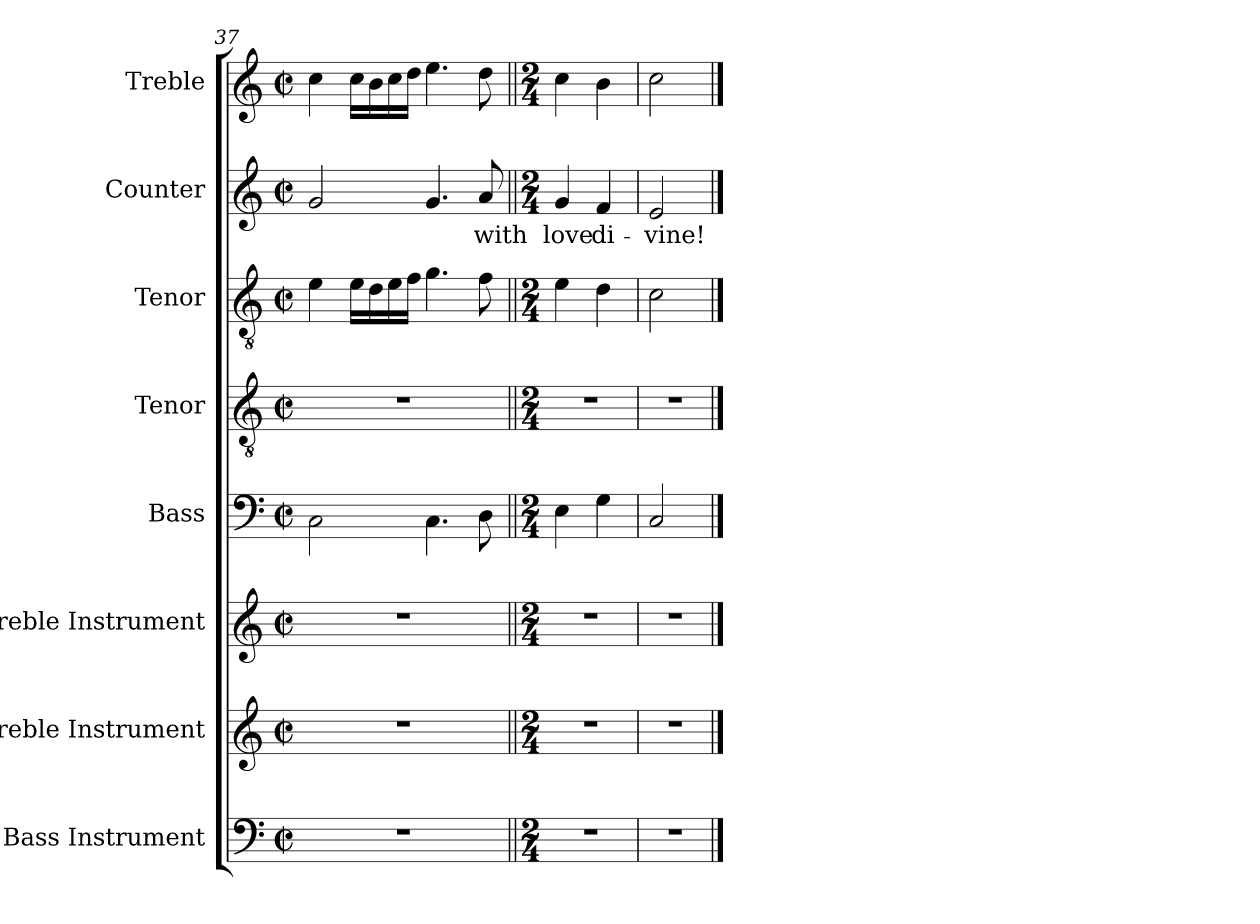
**kern	**kern	**kern	**kern	**kern	**kern	**kern	**text	**kern
*part8	*part7	*part6	*part5	*part4	*part3	*part2	*part2	*part1
*staff8	*staff7	*staff6	*staff5	*staff4	*staff3	*staff2	*staff2	*staff1
*I"Bass Instrument	*I"Treble Instrument	*I"Treble Instrument	*I"Bass	*I"Tenor	*I"Tenor	*I"Counter	*	*I"Treble
*I'B. Inst.	*I'Treble Instrument	*I'Treble Instrument	*I'Bass	*I'Tenor	*I'Tenor	*I'Counter	*	*I'Treble
*clefF4	*clefG2	*clefG2	*clefF4	*clefGv2	*clefGv2	*clefG2	*	*clefG2
*k[]	*k[]	*k[]	*k[]	*k[]	*k[]	*k[]	*	*k[]
*M2/2	*M2/2	*M2/2	*M2/2	*M2/2	*M2/2	*M2/2	*	*M2/2
*met(c|)	*met(c|)	*met(c|)	*met(c|)	*met(c|)	*met(c|)	*met(c|)	*	*met(c|)
=37	=37	=37	=37	=37	=37	=37	=37	=37
1r	1r	1r	2C\	1r	4e\	2g/	.	4cc\
.	.	.	.	.	16e\LL	.	.	16cc\LL
.	.	.	.	.	16d\	.	.	16b\
.	.	.	.	.	16e\	.	.	16cc\
.	.	.	.	.	16f\JJ	.	.	16dd\JJ
.	.	.	4.C\	.	4.g\	4.g/	.	4.ee\
.	.	.	8D\	.	8f\	8a/	with	8dd\
=38||	=38||	=38||	=38||	=38||	=38||	=38||	=38||	=38||
*M2/4	*M2/4	*M2/4	*M2/4	*M2/4	*M2/4	*M2/4	*	*M2/4
2r	2r	2r	4E\	2r	4e\	4g/	love	4cc\
.	.	.	4G\	.	4d\	4f/	di-	4b\
=39	=39	=39	=39	=39	=39	=39	=39	=39
2r	2r	2r	2C/	2r	2c\	2e/	-vine!	2cc\
==	==	==	==	==	==	==	==	==
*-	*-	*-	*-	*-	*-	*-	*-	*-
